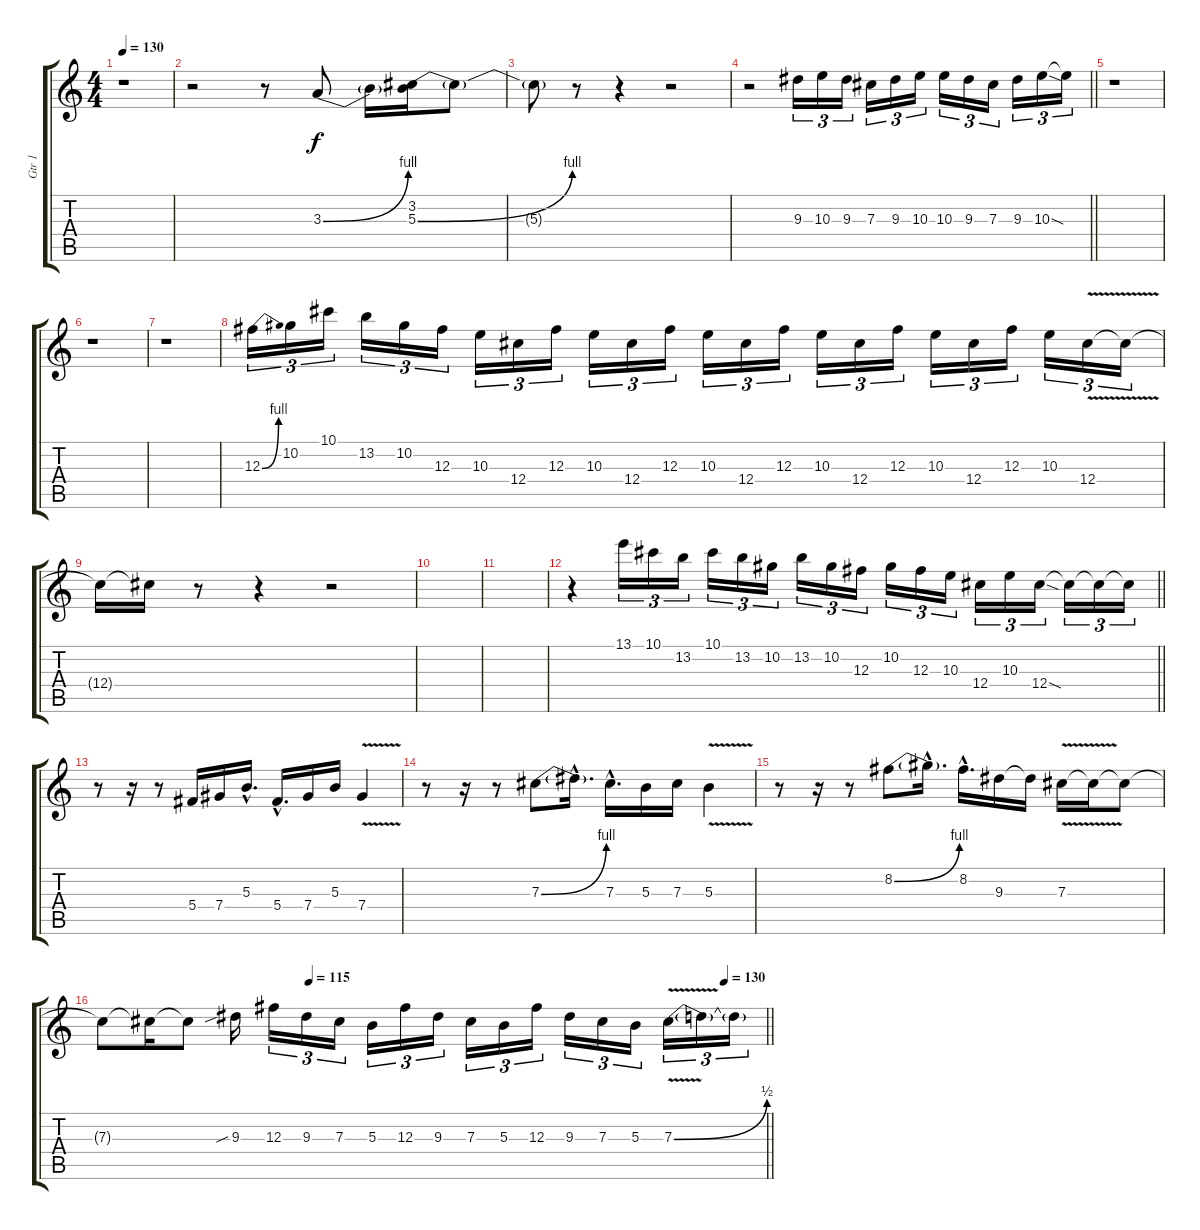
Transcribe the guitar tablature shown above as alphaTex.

\track ("Gtr 1" "Gtr 1") {instrument distortionguitar}
\staff {score tabs}
\tuning (Eb4 Bb3 Gb3 Db3 Ab2 Eb2) {hide}
\ts (4 4)
\tempo 130
\clef g2
\ks c
r.1{dy f} |
r.2 r.8 3.3{be (bend 0 0 60 4)}.8 3.3{t}.16 (3.2 5.3{be (bend 0 0 60 4)}).16 5.3{t}.8 |
5.3{t}.8 r.8 r.4 r.2 |
\barLineRight lightlight
r.2 9.3.16{tu (3 2)} 10.3.16{tu (3 2)} 9.3.16{tu (3 2)} 7.3.16{tu (3 2)} 9.3.16{tu (3 2)} 10.3.16{tu (3 2)} 10.3.16{tu (3 2)} 9.3.16{tu (3 2)} 7.3.16{tu (3 2)} 9.3.16{tu (3 2)} 10.3{sod}.16{tu (3 2)} 10.3{t}.16{tu (3 2)} |
r.1 |
r.1 |
r.1 |
12.3{be (bend 0 0 60 4)}.16{tu (3 2)} 10.2.16{tu (3 2)} 10.1.16{tu (3 2)} 13.2.16{tu (3 2)} 10.2.16{tu (3 2)} 12.3.16{tu (3 2)} 10.3.16{tu (3 2)} 12.4.16{tu (3 2)} 12.3.16{tu (3 2)} 10.3.16{tu (3 2)} 12.4.16{tu (3 2)} 12.3.16{tu (3 2)} 10.3.16{tu (3 2)} 12.4.16{tu (3 2)} 12.3.16{tu (3 2)} 10.3.16{tu (3 2)} 12.4.16{tu (3 2)} 12.3.16{tu (3 2)} 10.3.16{tu (3 2)} 12.4.16{tu (3 2)} 12.3.16{tu (3 2)} 10.3.16{tu (3 2)} 12.4{v}.16{tu (3 2)} 12.4{t}.16{tu (3 2)} |
12.4{t}.16 12.4{t}.16 r.8 r.4 r.2 |
|
|
\barLineRight lightlight
r.4 13.1.16{tu (3 2)} 10.1.16{tu (3 2)} 13.2.16{tu (3 2)} 10.1.16{tu (3 2)} 13.2.16{tu (3 2)} 10.2.16{tu (3 2)} 13.2.16{tu (3 2)} 10.2.16{tu (3 2)} 12.3.16{tu (3 2)} 10.2.16{tu (3 2)} 12.3.16{tu (3 2)} 10.3.16{tu (3 2)} 12.4.16{tu (3 2)} 10.3.16{tu (3 2)} 12.4{sod}.16{tu (3 2)} 12.4{t}.16{tu (3 2)} 12.4{t}.16{tu (3 2)} 12.4{t}.16{tu (3 2)} |
r.8 r.16 r.8 5.4.16 7.4.16 5.3{hac}.16{d} 5.4{hac}.16{d} 7.4.16 5.3.16 7.4{v}.4 |
r.8 r.16 r.8 7.3{be (bend 0 0 60 4)}.8 7.3{hac t}.16{d} 7.3{hac}.16{d} 5.3.16 7.3.16 5.3{v}.4 |
r.8 r.16 r.8 8.2{be (bend 0 0 60 4)}.8 8.2{hac t}.16{d} 8.2{hac}.16{d} 9.3.16 9.3{t}.16 7.3{v}.16 7.3{t}.16 7.3{t}.8 |
\tempo (115 0.3125)
\tempo (130 0.9375)
\barLineRight lightlight
7.3{t}.8 7.3{t}.16 7.3{t}.8 9.3{sib}.16 12.3.16{tu (3 2)} 9.3.16{tu (3 2)} 7.3.16{tu (3 2)} 5.3.16{tu (3 2)} 12.3.16{tu (3 2)} 9.3.16{tu (3 2)} 7.3.16{tu (3 2)} 5.3.16{tu (3 2)} 12.3.16{tu (3 2)} 9.3.16{tu (3 2)} 7.3.16{tu (3 2)} 5.3.16{tu (3 2)} 7.3{be (bend 0 0 60 2) v}.16{tu (3 2)} 7.3{t}.16{tu (3 2)} 7.3{t}.16{tu (3 2)}
